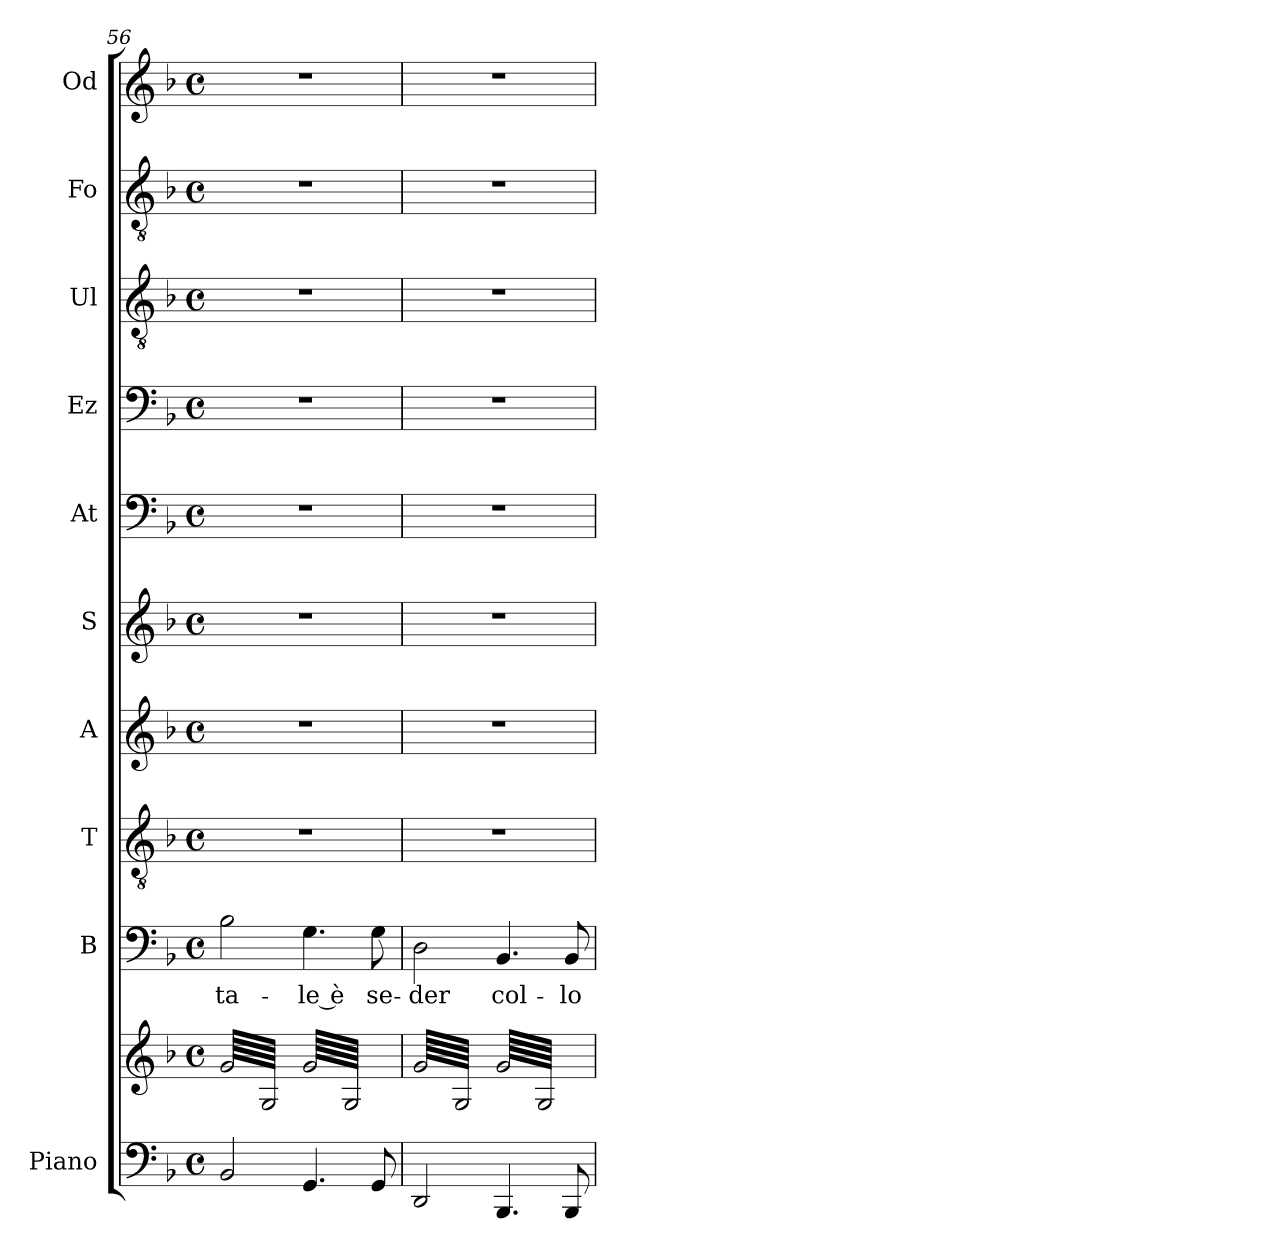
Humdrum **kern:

**kern	**kern	**kern	**text	**kern	**kern	**kern	**kern	**kern	**kern	**kern	**kern
*part10	*part10	*part9	*part9	*part8	*part7	*part6	*part5	*part4	*part3	*part2	*part1
*staff11	*staff10	*staff9	*staff9	*staff8	*staff7	*staff6	*staff5	*staff4	*staff3	*staff2	*staff1
*I"Piano	*	*I"B	*	*I"T	*I"A	*I"S	*I"At	*I"Ez	*I"Ul	*I"Fo	*I"Od
*I'Pno	*	*I'B	*	*I'T	*I'A	*I'S	*I'At	*I'Ez	*I'Ul	*I'Fo	*I'Od
*clefF4	*clefG2	*clefF4	*	*clefGv2	*clefG2	*clefG2	*clefF4	*clefF4	*clefGv2	*clefGv2	*clefG2
*k[b-]	*k[b-]	*k[b-]	*	*k[b-]	*k[b-]	*k[b-]	*k[b-]	*k[b-]	*k[b-]	*k[b-]	*k[b-]
*M4/4	*M4/4	*M4/4	*	*M4/4	*M4/4	*M4/4	*M4/4	*M4/4	*M4/4	*M4/4	*M4/4
*met(c)	*met(c)	*met(c)	*	*met(c)	*met(c)	*met(c)	*met(c)	*met(c)	*met(c)	*met(c)	*met(c)
=56	=56	=56	=56	=56	=56	=56	=56	=56	=56	=56	=56
!	!	!	!LO:LY:b	!	!	!	!	!	!	!	!
*	*tremolo	*	*	*	*	*	*	*	*	*	*
2BB-/	64g/LLLL	2B-\	-ta-	1r	1r	1r	1r	1r	1r	1r	1r
.	64G/	.	.	.	.	.	.	.	.	.	.
.	64g/	.	.	.	.	.	.	.	.	.	.
.	64G/	.	.	.	.	.	.	.	.	.	.
.	64g/	.	.	.	.	.	.	.	.	.	.
.	64G/	.	.	.	.	.	.	.	.	.	.
.	64g/	.	.	.	.	.	.	.	.	.	.
.	64G/	.	.	.	.	.	.	.	.	.	.
.	64g/	.	.	.	.	.	.	.	.	.	.
.	64G/	.	.	.	.	.	.	.	.	.	.
.	64g/	.	.	.	.	.	.	.	.	.	.
.	64G/	.	.	.	.	.	.	.	.	.	.
.	64g/	.	.	.	.	.	.	.	.	.	.
.	64G/	.	.	.	.	.	.	.	.	.	.
.	64g/	.	.	.	.	.	.	.	.	.	.
.	64G/	.	.	.	.	.	.	.	.	.	.
.	64g/	.	.	.	.	.	.	.	.	.	.
.	64G/	.	.	.	.	.	.	.	.	.	.
.	64g/	.	.	.	.	.	.	.	.	.	.
.	64G/	.	.	.	.	.	.	.	.	.	.
.	64g/	.	.	.	.	.	.	.	.	.	.
.	64G/	.	.	.	.	.	.	.	.	.	.
.	64g/	.	.	.	.	.	.	.	.	.	.
.	64G/	.	.	.	.	.	.	.	.	.	.
.	64g/	.	.	.	.	.	.	.	.	.	.
.	64G/	.	.	.	.	.	.	.	.	.	.
.	64g/	.	.	.	.	.	.	.	.	.	.
.	64G/	.	.	.	.	.	.	.	.	.	.
.	64g/	.	.	.	.	.	.	.	.	.	.
.	64G/	.	.	.	.	.	.	.	.	.	.
.	64g/	.	.	.	.	.	.	.	.	.	.
.	64G/JJJJ	.	.	.	.	.	.	.	.	.	.
!	!	!	!LO:LY:b	!	!	!	!	!	!	!	!
4.GG/	64g/LLLL	4.G\	-le è	.	.	.	.	.	.	.	.
.	64G/	.	.	.	.	.	.	.	.	.	.
.	64g/	.	.	.	.	.	.	.	.	.	.
.	64G/	.	.	.	.	.	.	.	.	.	.
.	64g/	.	.	.	.	.	.	.	.	.	.
.	64G/	.	.	.	.	.	.	.	.	.	.
.	64g/	.	.	.	.	.	.	.	.	.	.
.	64G/	.	.	.	.	.	.	.	.	.	.
.	64g/	.	.	.	.	.	.	.	.	.	.
.	64G/	.	.	.	.	.	.	.	.	.	.
.	64g/	.	.	.	.	.	.	.	.	.	.
.	64G/	.	.	.	.	.	.	.	.	.	.
.	64g/	.	.	.	.	.	.	.	.	.	.
.	64G/	.	.	.	.	.	.	.	.	.	.
.	64g/	.	.	.	.	.	.	.	.	.	.
.	64G/	.	.	.	.	.	.	.	.	.	.
.	64g/	.	.	.	.	.	.	.	.	.	.
.	64G/	.	.	.	.	.	.	.	.	.	.
.	64g/	.	.	.	.	.	.	.	.	.	.
.	64G/	.	.	.	.	.	.	.	.	.	.
.	64g/	.	.	.	.	.	.	.	.	.	.
.	64G/	.	.	.	.	.	.	.	.	.	.
.	64g/	.	.	.	.	.	.	.	.	.	.
.	64G/	.	.	.	.	.	.	.	.	.	.
!	!	!	!LO:LY:b	!	!	!	!	!	!	!	!
8GG/	64g/	8G\	se-	.	.	.	.	.	.	.	.
.	64G/	.	.	.	.	.	.	.	.	.	.
.	64g/	.	.	.	.	.	.	.	.	.	.
.	64G/	.	.	.	.	.	.	.	.	.	.
.	64g/	.	.	.	.	.	.	.	.	.	.
.	64G/	.	.	.	.	.	.	.	.	.	.
.	64g/	.	.	.	.	.	.	.	.	.	.
.	64G/JJJJ	.	.	.	.	.	.	.	.	.	.
=57	=57	=57	=57	=57	=57	=57	=57	=57	=57	=57	=57
!	!	!	!LO:LY:b	!	!	!	!	!	!	!	!
2DD/	64g/LLLL	2D\	-der	1r	1r	1r	1r	1r	1r	1r	1r
.	64G/	.	.	.	.	.	.	.	.	.	.
.	64g/	.	.	.	.	.	.	.	.	.	.
.	64G/	.	.	.	.	.	.	.	.	.	.
.	64g/	.	.	.	.	.	.	.	.	.	.
.	64G/	.	.	.	.	.	.	.	.	.	.
.	64g/	.	.	.	.	.	.	.	.	.	.
.	64G/	.	.	.	.	.	.	.	.	.	.
.	64g/	.	.	.	.	.	.	.	.	.	.
.	64G/	.	.	.	.	.	.	.	.	.	.
.	64g/	.	.	.	.	.	.	.	.	.	.
.	64G/	.	.	.	.	.	.	.	.	.	.
.	64g/	.	.	.	.	.	.	.	.	.	.
.	64G/	.	.	.	.	.	.	.	.	.	.
.	64g/	.	.	.	.	.	.	.	.	.	.
.	64G/	.	.	.	.	.	.	.	.	.	.
.	64g/	.	.	.	.	.	.	.	.	.	.
.	64G/	.	.	.	.	.	.	.	.	.	.
.	64g/	.	.	.	.	.	.	.	.	.	.
.	64G/	.	.	.	.	.	.	.	.	.	.
.	64g/	.	.	.	.	.	.	.	.	.	.
.	64G/	.	.	.	.	.	.	.	.	.	.
.	64g/	.	.	.	.	.	.	.	.	.	.
.	64G/	.	.	.	.	.	.	.	.	.	.
.	64g/	.	.	.	.	.	.	.	.	.	.
.	64G/	.	.	.	.	.	.	.	.	.	.
.	64g/	.	.	.	.	.	.	.	.	.	.
.	64G/	.	.	.	.	.	.	.	.	.	.
.	64g/	.	.	.	.	.	.	.	.	.	.
.	64G/	.	.	.	.	.	.	.	.	.	.
.	64g/	.	.	.	.	.	.	.	.	.	.
.	64G/JJJJ	.	.	.	.	.	.	.	.	.	.
!	!	!	!LO:LY:b	!	!	!	!	!	!	!	!
4.BBB-/	64g/LLLL	4.BB-/	col-	.	.	.	.	.	.	.	.
.	64G/	.	.	.	.	.	.	.	.	.	.
.	64g/	.	.	.	.	.	.	.	.	.	.
.	64G/	.	.	.	.	.	.	.	.	.	.
.	64g/	.	.	.	.	.	.	.	.	.	.
.	64G/	.	.	.	.	.	.	.	.	.	.
.	64g/	.	.	.	.	.	.	.	.	.	.
.	64G/	.	.	.	.	.	.	.	.	.	.
.	64g/	.	.	.	.	.	.	.	.	.	.
.	64G/	.	.	.	.	.	.	.	.	.	.
.	64g/	.	.	.	.	.	.	.	.	.	.
.	64G/	.	.	.	.	.	.	.	.	.	.
.	64g/	.	.	.	.	.	.	.	.	.	.
.	64G/	.	.	.	.	.	.	.	.	.	.
.	64g/	.	.	.	.	.	.	.	.	.	.
.	64G/	.	.	.	.	.	.	.	.	.	.
.	64g/	.	.	.	.	.	.	.	.	.	.
.	64G/	.	.	.	.	.	.	.	.	.	.
.	64g/	.	.	.	.	.	.	.	.	.	.
.	64G/	.	.	.	.	.	.	.	.	.	.
.	64g/	.	.	.	.	.	.	.	.	.	.
.	64G/	.	.	.	.	.	.	.	.	.	.
.	64g/	.	.	.	.	.	.	.	.	.	.
.	64G/	.	.	.	.	.	.	.	.	.	.
!	!	!	!LO:LY:b	!	!	!	!	!	!	!	!
8BBB-/	64g/	8BB-/	-lo	.	.	.	.	.	.	.	.
.	64G/	.	.	.	.	.	.	.	.	.	.
.	64g/	.	.	.	.	.	.	.	.	.	.
.	64G/	.	.	.	.	.	.	.	.	.	.
.	64g/	.	.	.	.	.	.	.	.	.	.
.	64G/	.	.	.	.	.	.	.	.	.	.
.	64g/	.	.	.	.	.	.	.	.	.	.
.	64G/JJJJ	.	.	.	.	.	.	.	.	.	.
*	*Xtremolo	*	*	*	*	*	*	*	*	*	*
.	.	.	.	.	.	.	.	.	.	.	.
.	.	.	.	.	.	.	.	.	.	.	.
.	.	.	.	.	.	.	.	.	.	.	.
.	.	.	.	.	.	.	.	.	.	.	.
.	.	.	.	.	.	.	.	.	.	.	.
.	.	.	.	.	.	.	.	.	.	.	.
.	.	.	.	.	.	.	.	.	.	.	.
.	.	.	.	.	.	.	.	.	.	.	.
.	.	.	.	.	.	.	.	.	.	.	.
.	.	.	.	.	.	.	.	.	.	.	.
.	.	.	.	.	.	.	.	.	.	.	.
.	.	.	.	.	.	.	.	.	.	.	.
.	.	.	.	.	.	.	.	.	.	.	.
.	.	.	.	.	.	.	.	.	.	.	.
.	.	.	.	.	.	.	.	.	.	.	.
.	.	.	.	.	.	.	.	.	.	.	.
=	=	=	=	=	=	=	=	=	=	=	=
*-	*-	*-	*-	*-	*-	*-	*-	*-	*-	*-	*-
